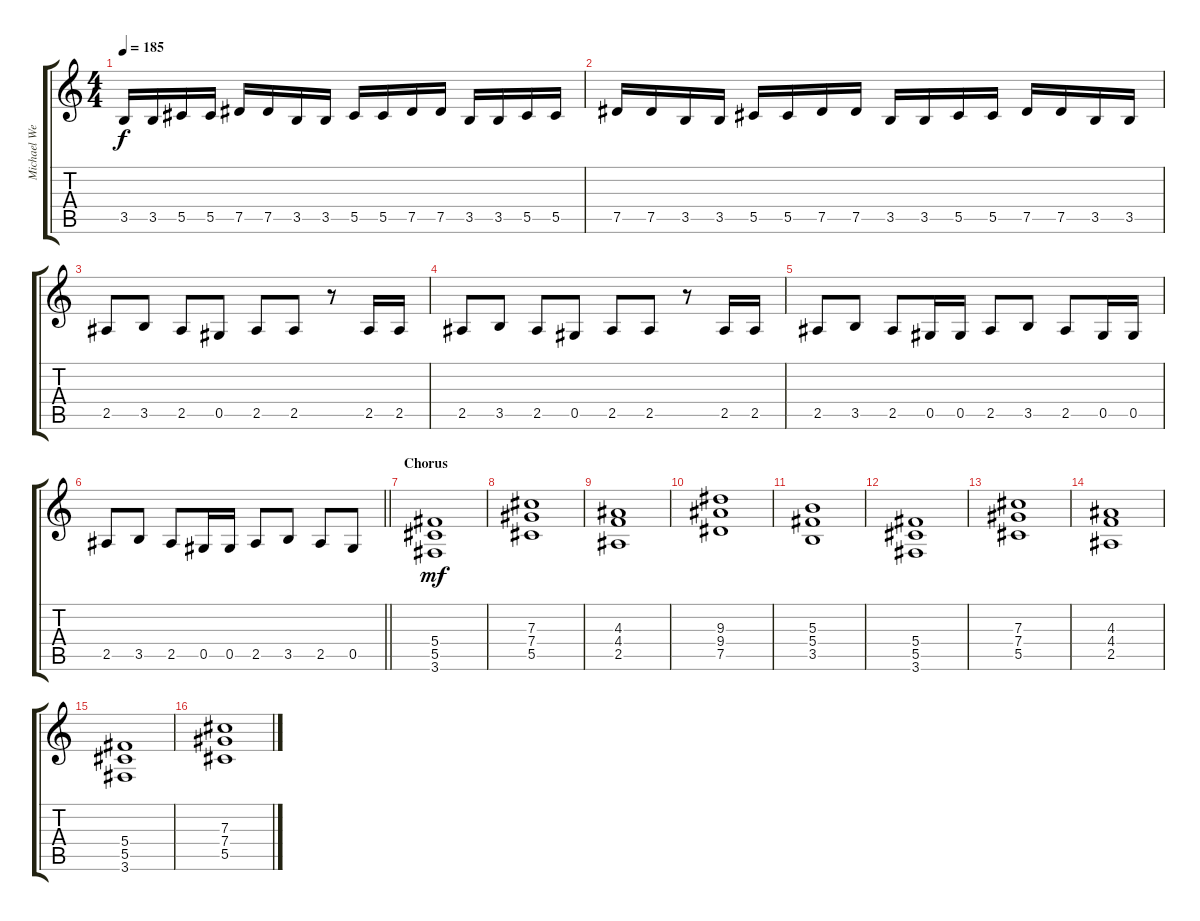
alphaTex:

\track ("Michael Weikath" "Michael We") {instrument distortionguitar}
\staff {score tabs}
\tuning (Eb4 Bb3 Gb3 Db3 Ab2 Eb2) {hide}
\ts (4 4)
\tempo 185
\clef g2
\ks c
3.5.16{dy f} 3.5.16 5.5.16 5.5.16 7.5.16 7.5.16 3.5.16 3.5.16 5.5.16 5.5.16 7.5.16 7.5.16 3.5.16 3.5.16 5.5.16 5.5.16 |
7.5.16 7.5.16 3.5.16 3.5.16 5.5.16 5.5.16 7.5.16 7.5.16 3.5.16 3.5.16 5.5.16 5.5.16 7.5.16 7.5.16 3.5.16 3.5.16 |
2.5.8 3.5.8 2.5.8 0.5.8 2.5.8 2.5.8 r.8 2.5.16 2.5.16 |
2.5.8 3.5.8 2.5.8 0.5.8 2.5.8 2.5.8 r.8 2.5.16 2.5.16 |
2.5.8 3.5.8 2.5.8 0.5.16 0.5.16 2.5.8 3.5.8 2.5.8 0.5.16 0.5.16 |
\barLineRight lightlight
2.5.8 3.5.8 2.5.8 0.5.16 0.5.16 2.5.8 3.5.8 2.5.8 0.5.8 |
\section ("" "Chorus")
(5.4 5.5 3.6).1{dy mf} |
(7.3 7.4 5.5).1 |
(4.3 4.4 2.5).1 |
(9.3 9.4 7.5).1 |
(5.3 5.4 3.5).1 |
(5.4 5.5 3.6).1 |
(7.3 7.4 5.5).1 |
(4.3 4.4 2.5).1 |
(5.4 5.5 3.6).1 |
(7.3 7.4 5.5).1
